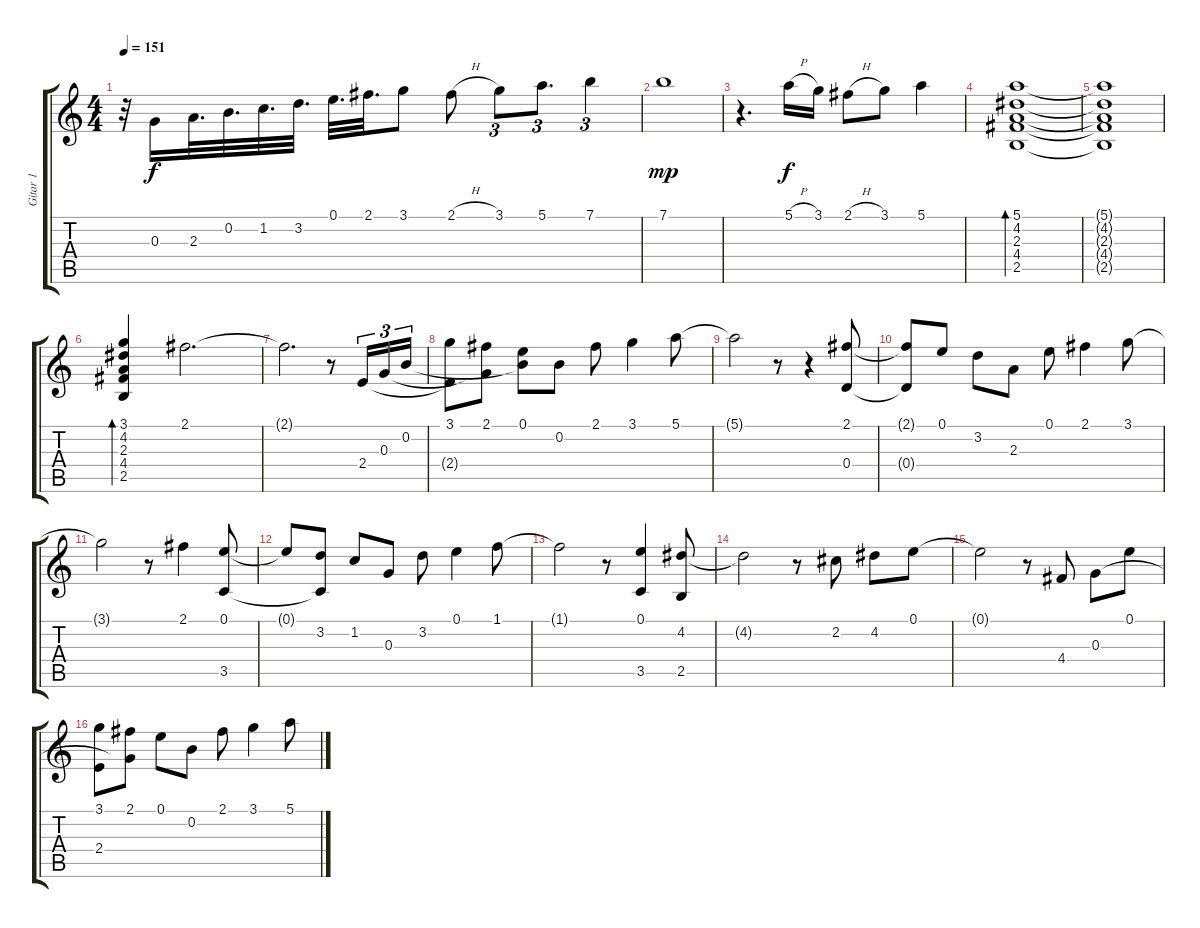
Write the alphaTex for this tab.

\track ("Gitar 1" "Gitar 1") {instrument acousticguitarnylon}
\staff {score tabs}
\tuning (E4 B3 G3 D3 A2 E2) {hide}
\ts (4 4)
\tempo 151
\clef g2
\ks c
r.32{dy f} 0.3.16 2.3.32{d} 0.2.32{d} 1.2.32{d} 3.2.32{d} 0.1.32{d} 2.1.32{d} 3.1.8 2.1{h}.8 3.1.8{tu (3 2)} 5.1.8{d tu (3 2)} 7.1.4{tu (3 2)} |
7.1.1{dy mp} |
r.4{d} 5.1{h}.16{dy f} 3.1.16 2.1{h}.8 3.1.8 5.1.4 |
(5.1 4.2 2.3 4.4 2.5).1{bd 480} |
(5.1{t} 4.2{t} 2.3{t} 4.4{t} 2.5{t}).1 |
(3.1 4.2 2.3 4.4 2.5).4{bd 480} 2.1.2{d} |
2.1{t}.2{d} r.8 2.4.16{tu (3 2)} 0.3.16{tu (3 2)} 0.2.16{tu (3 2)} |
(3.1 2.4{t}).8 (2.1 0.3{t}).8 (0.1 0.2{t}).8 0.2.8 2.1.8 3.1.4 5.1.8 |
5.1{t}.2 r.8 r.4 (2.1 0.4).8 |
(2.1{t} 0.4{t}).8 0.1.8 3.2.8 2.3.8 0.1.8 2.1.4 3.1.8 |
3.1{t}.2 r.8 2.1.4 (0.1 3.5).8 |
0.1{t}.8 (3.2 3.5{t}).8 1.2.8 0.3.8 3.2.8 0.1.4 1.1.8 |
1.1{t}.2 r.8 (0.1 3.5).4 (4.2 2.5).8 |
4.2{t}.2 r.8 2.2.8 4.2.8 0.1.8 |
0.1{t}.2 r.8 4.4.8 0.3.8 0.1.8 |
(3.1 2.4).8 (2.1 0.3{t}).8 0.1.8 0.2.8 2.1.8 3.1.4 5.1.8
